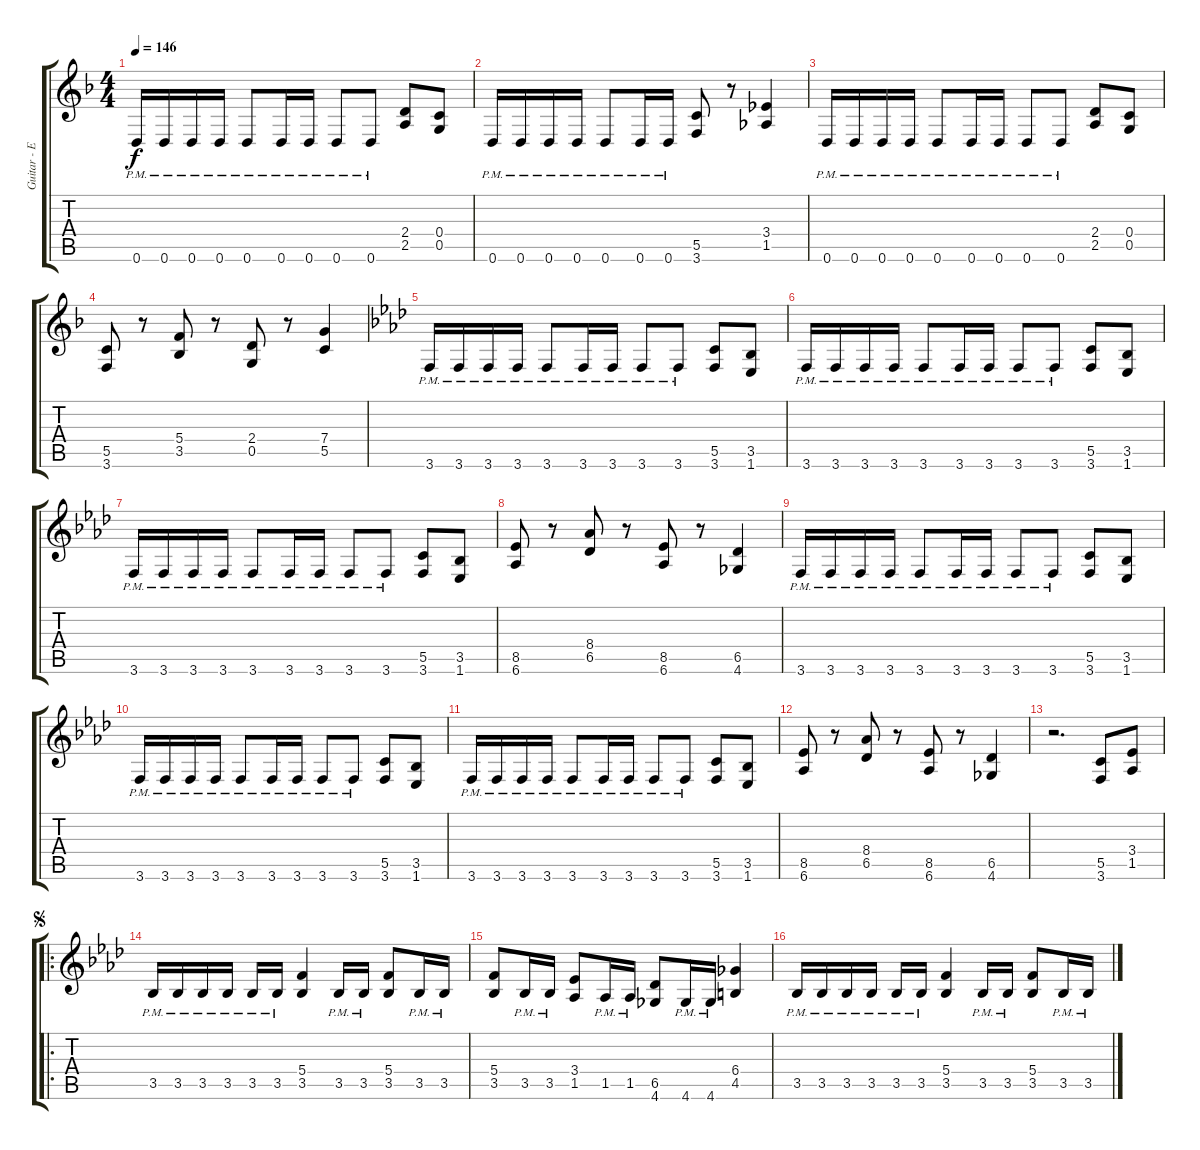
\track ("Guitar - Emppu" "Guitar - E") {instrument distortionguitar}
\staff {score tabs}
\tuning (D4 A3 F3 C3 G2 D2) {hide}
\ts (4 4)
\tempo 146
\clef g2
\ks dminor
0.6{pm}.16{dy f} 0.6{pm}.16 0.6{pm}.16 0.6{pm}.16 0.6{pm}.8 0.6{pm}.16 0.6{pm}.16 0.6{pm}.8 0.6{pm}.8 (2.4 2.5).8 (0.4 0.5).8 |
0.6{pm}.16 0.6{pm}.16 0.6{pm}.16 0.6{pm}.16 0.6{pm}.8 0.6{pm}.16 0.6{pm}.16 (5.5 3.6).8 r.8 (3.4 1.5).4 |
0.6{pm}.16 0.6{pm}.16 0.6{pm}.16 0.6{pm}.16 0.6{pm}.8 0.6{pm}.16 0.6{pm}.16 0.6{pm}.8 0.6{pm}.8 (2.4 2.5).8 (0.4 0.5).8 |
(5.5 3.6).8 r.8 (5.4 3.5).8 r.8 (2.4 0.5).8 r.8 (7.4 5.5).4 |
\ks fminor
3.6{pm}.16 3.6{pm}.16 3.6{pm}.16 3.6{pm}.16 3.6{pm}.8 3.6{pm}.16 3.6{pm}.16 3.6{pm}.8 3.6{pm}.8 (5.5 3.6).8 (3.5 1.6).8 |
3.6{pm}.16 3.6{pm}.16 3.6{pm}.16 3.6{pm}.16 3.6{pm}.8 3.6{pm}.16 3.6{pm}.16 3.6{pm}.8 3.6{pm}.8 (5.5 3.6).8 (3.5 1.6).8 |
3.6{pm}.16 3.6{pm}.16 3.6{pm}.16 3.6{pm}.16 3.6{pm}.8 3.6{pm}.16 3.6{pm}.16 3.6{pm}.8 3.6{pm}.8 (5.5 3.6).8 (3.5 1.6).8 |
(8.5 6.6).8 r.8 (8.4 6.5).8 r.8 (8.5 6.6).8 r.8 (6.5 4.6).4 |
3.6{pm}.16 3.6{pm}.16 3.6{pm}.16 3.6{pm}.16 3.6{pm}.8 3.6{pm}.16 3.6{pm}.16 3.6{pm}.8 3.6{pm}.8 (5.5 3.6).8 (3.5 1.6).8 |
3.6{pm}.16 3.6{pm}.16 3.6{pm}.16 3.6{pm}.16 3.6{pm}.8 3.6{pm}.16 3.6{pm}.16 3.6{pm}.8 3.6{pm}.8 (5.5 3.6).8 (3.5 1.6).8 |
3.6{pm}.16 3.6{pm}.16 3.6{pm}.16 3.6{pm}.16 3.6{pm}.8 3.6{pm}.16 3.6{pm}.16 3.6{pm}.8 3.6{pm}.8 (5.5 3.6).8 (3.5 1.6).8 |
(8.5 6.6).8 r.8 (8.4 6.5).8 r.8 (8.5 6.6).8 r.8 (6.5 4.6).4 |
r.2{d} (5.5 3.6).8 (3.4 1.5).8 |
\ro
\jump segno
3.5{pm}.16 3.5{pm}.16 3.5{pm}.16 3.5{pm}.16 3.5{pm}.16 3.5{pm}.16 (5.4 3.5).4 3.5{pm}.16 3.5{pm}.16 (5.4 3.5).8 3.5{pm}.16 3.5{pm}.16 |
(5.4 3.5).8 3.5{pm}.16 3.5{pm}.16 (3.4 1.5).8 1.5{pm}.16 1.5{pm}.16 (6.5 4.6).8 4.6{pm}.16 4.6{pm}.16 (6.4 4.5).4 |
3.5{pm}.16 3.5{pm}.16 3.5{pm}.16 3.5{pm}.16 3.5{pm}.16 3.5{pm}.16 (5.4 3.5).4 3.5{pm}.16 3.5{pm}.16 (5.4 3.5).8 3.5{pm}.16 3.5{pm}.16
